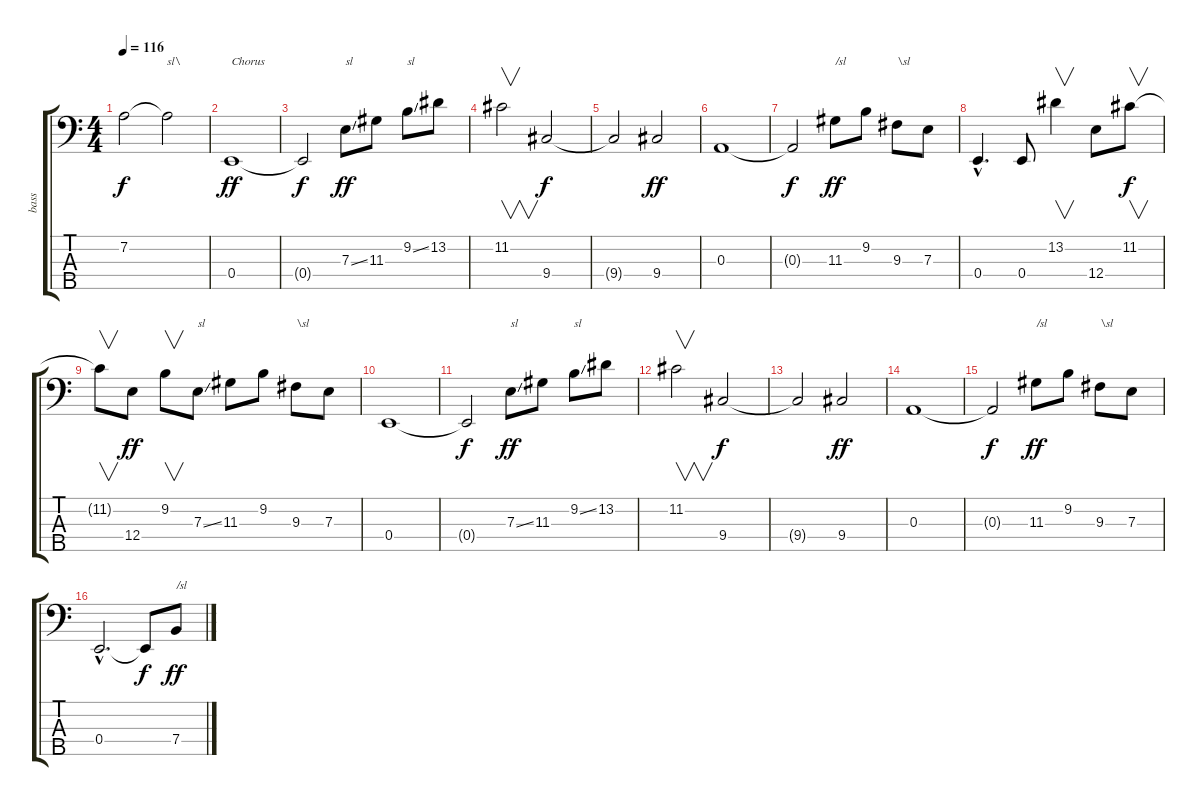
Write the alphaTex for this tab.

\track ("bass" "bass") {instrument fretlessbass}
\staff {score tabs}
\tuning (G2 D2 A1 E1 B0) {hide}
\ts (4 4)
\tempo 116
\clef f4
\ks c
7.2.2{dy f} 7.2{t}.2{txt "sl\\"} |
0.4.1{txt "Chorus" dy ff} |
0.4{t}.2{dy f} 7.3{ss}.8{txt "sl" dy ff} 11.3.8 9.2{ss}.8{txt "sl"} 13.2.8 |
11.2.2{v} 9.4.2{dy f} |
9.4{t}.2 9.4.2{dy ff} |
0.3.1 |
0.3{t}.2{dy f} 11.3.8{txt "/sl" dy ff} 9.2.8 9.3.8{txt "\\sl"} 7.3.8 |
0.4{hac}.4{d} 0.4.8 13.2.4{v} 12.4.8 11.2.8{v dy f} |
11.2{t}.8{v} 12.4.8{dy ff} 9.2.8{v} 7.3{ss}.8{txt "sl"} 11.3.8 9.2.8 9.3.8{txt "\\sl"} 7.3.8 |
0.4.1{txt " "} |
0.4{t}.2{dy f} 7.3{ss}.8{txt "sl" dy ff} 11.3.8 9.2{ss}.8{txt "sl"} 13.2.8 |
11.2.2{v} 9.4.2{dy f} |
9.4{t}.2 9.4.2{dy ff} |
0.3.1 |
0.3{t}.2{dy f} 11.3.8{txt "/sl" dy ff} 9.2.8 9.3.8{txt "\\sl"} 7.3.8 |
0.4{hac}.2{d} 0.4{t}.8{dy f} 7.4.8{txt "/sl" dy ff}
